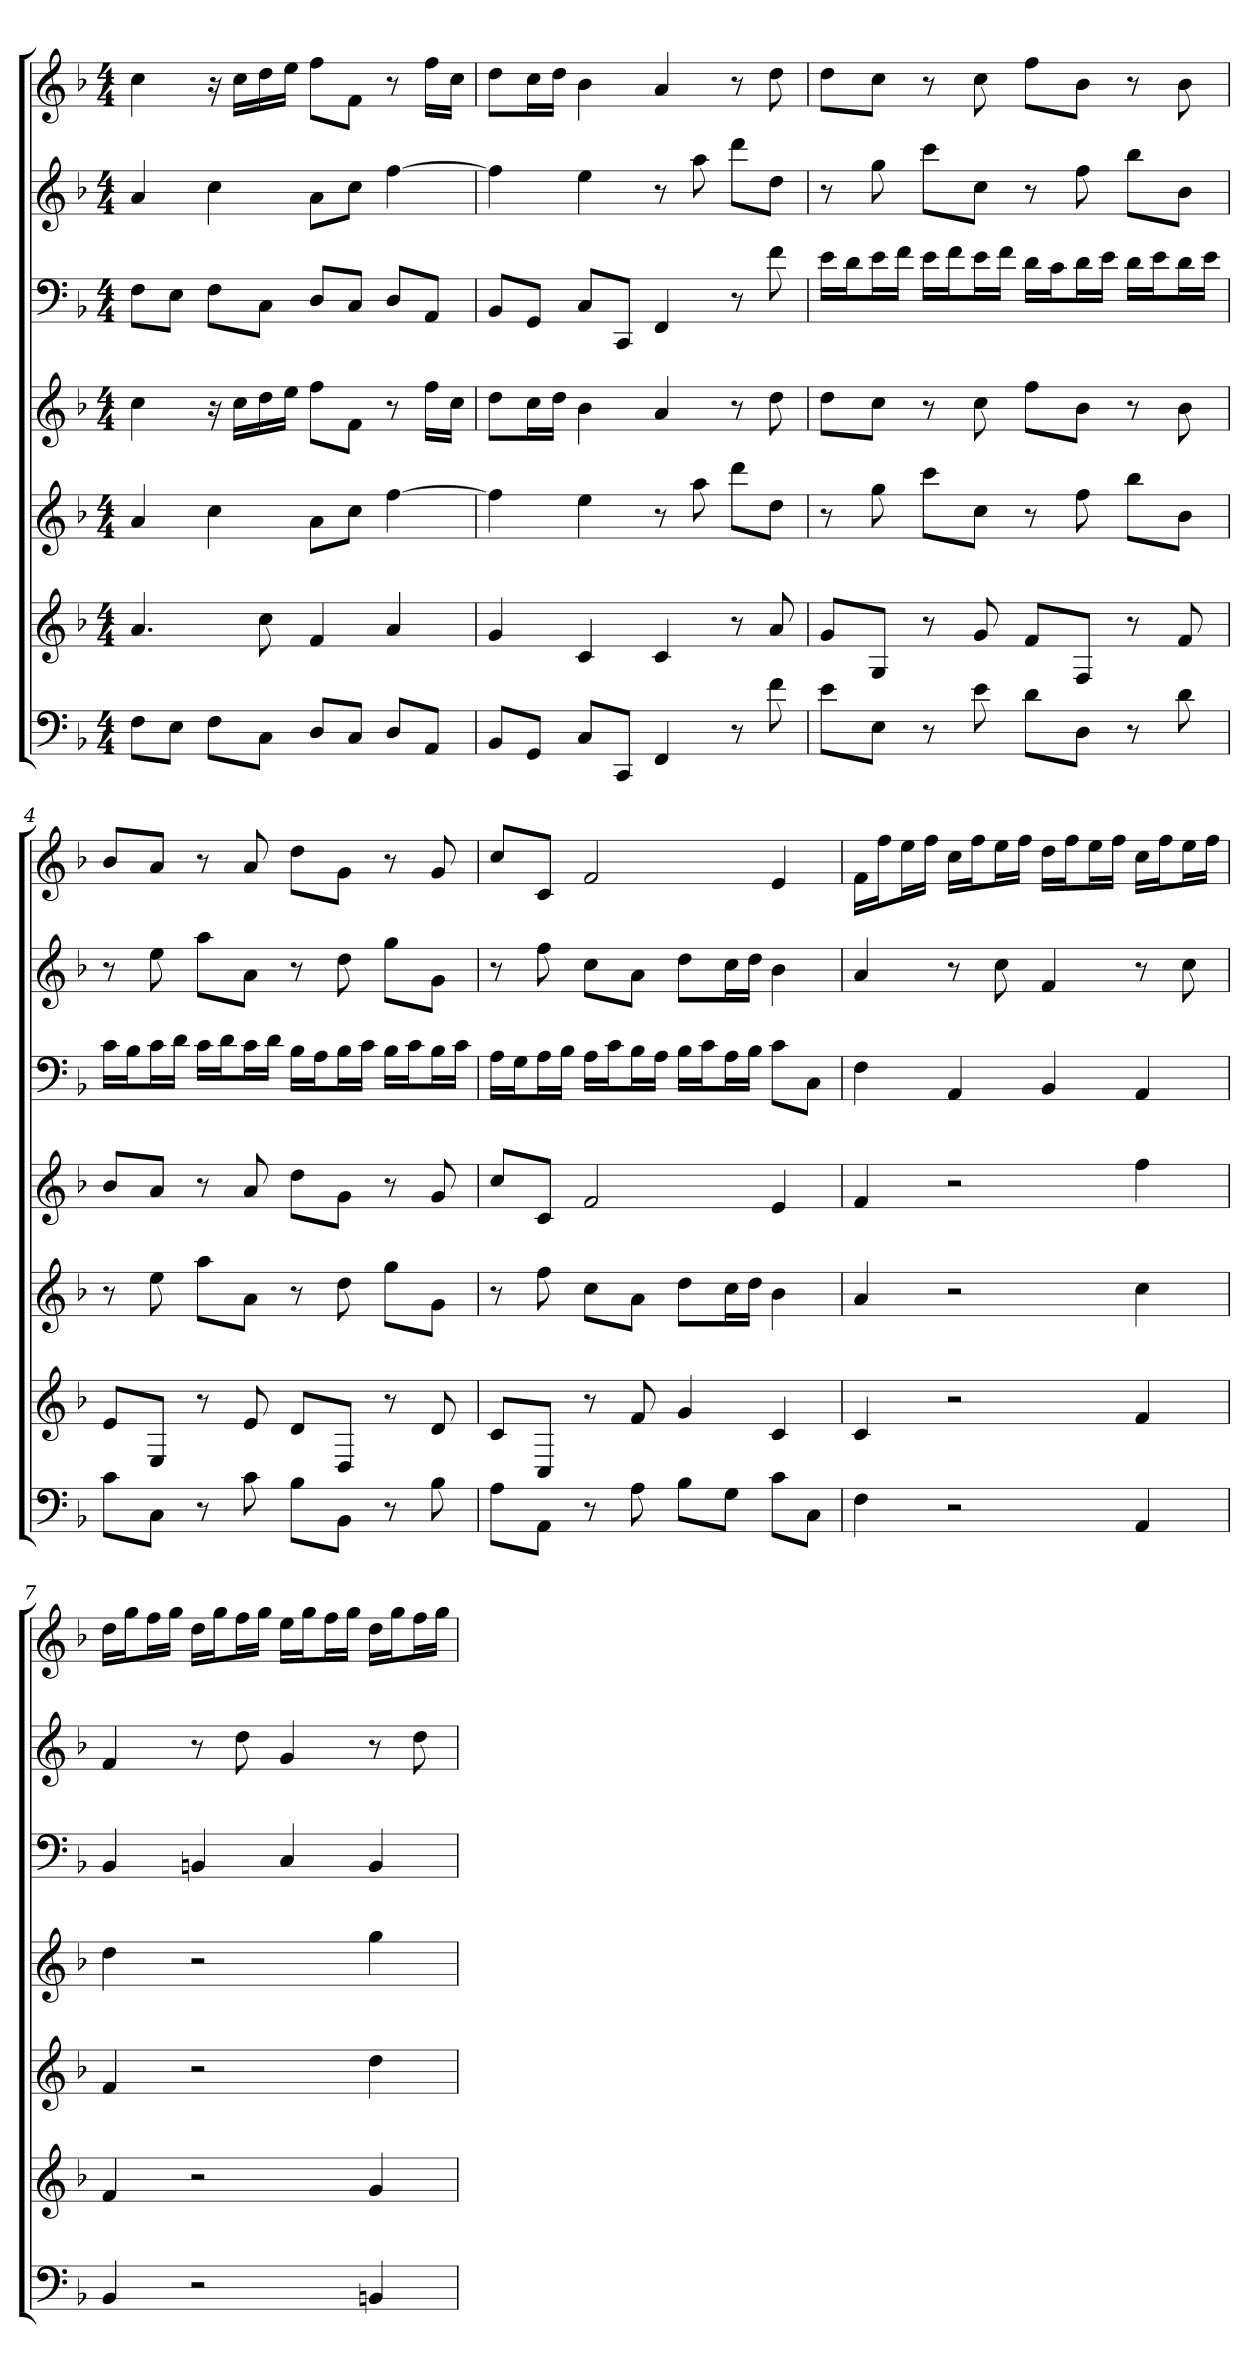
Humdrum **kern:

**kern	**kern	**kern	**kern	**kern	**kern	**kern
*part7	*part6	*part5	*part4	*part3	*part2	*part1
*staff7	*staff6	*staff5	*staff4	*staff3	*staff2	*staff1
*k[b-]	*k[b-]	*k[b-]	*k[b-]	*k[b-]	*k[b-]	*k[b-]
*F:	*F:	*F:	*F:	*F:	*F:	*F:
*M4/4	*M4/4	*M4/4	*M4/4	*M4/4	*M4/4	*M4/4
=1	=1	=1	=1	=1	=1	=1
8FL	4.a	4a	4cc	8FL	4a	4cc
8EJ	.	.	.	8EJ	.	.
8FL	.	4cc	16r	8FL	4cc	16r
.	.	.	16ccLL	.	.	16ccLL
8CJ	8cc	.	16dd	8CJ	.	16dd
.	.	.	16eeJJ	.	.	16eeJJ
8DL	4f	8aL	8ffL	8DL	8aL	8ffL
8CJ	.	8ccJ	8fJ	8CJ	8ccJ	8fJ
8DL	4a	[4ff	8r	8DL	[4ff	8r
8AAJ	.	.	16ffLL	8AAJ	.	16ffLL
.	.	.	16ccJJ	.	.	16ccJJ
=2	=2	=2	=2	=2	=2	=2
8BB-L	4g	4ff]	8ddL	8BB-L	4ff]	8ddL
8GGJ	.	.	16ccL	8GGJ	.	16ccL
.	.	.	16ddJJ	.	.	16ddJJ
8CL	4c	4ee	4b-	8CL	4ee	4b-
8CCJ	.	.	.	8CCJ	.	.
4FF	4c	8r	4a	4FF	8r	4a
.	.	8aa	.	.	8aa	.
8r	8r	8dddL	8r	8r	8dddL	8r
8f	8a	8ddJ	8dd	8f	8ddJ	8dd
=3	=3	=3	=3	=3	=3	=3
8eL	8gL	8r	8ddL	16eLL	8r	8ddL
.	.	.	.	16dJ	.	.
8EJ	8GJ	8gg	8ccJ	16eL	8gg	8ccJ
.	.	.	.	16fJJ	.	.
8r	8r	8cccL	8r	16eLL	8cccL	8r
.	.	.	.	16fJ	.	.
8e	8g	8ccJ	8cc	16eL	8ccJ	8cc
.	.	.	.	16fJJ	.	.
8dL	8fL	8r	8ffL	16dLL	8r	8ffL
.	.	.	.	16cJ	.	.
8DJ	8FJ	8ff	8b-J	16dL	8ff	8b-J
.	.	.	.	16eJJ	.	.
8r	8r	8bb-L	8r	16dLL	8bb-L	8r
.	.	.	.	16eJ	.	.
8d	8f	8b-J	8b-	16dL	8b-J	8b-
.	.	.	.	16eJJ	.	.
=4	=4	=4	=4	=4	=4	=4
8cL	8eL	8r	8b-L	16cLL	8r	8b-L
.	.	.	.	16B-J	.	.
8CJ	8EJ	8ee	8aJ	16cL	8ee	8aJ
.	.	.	.	16dJJ	.	.
8r	8r	8aaL	8r	16cLL	8aaL	8r
.	.	.	.	16dJ	.	.
8c	8e	8aJ	8a	16cL	8aJ	8a
.	.	.	.	16dJJ	.	.
8B-L	8dL	8r	8ddL	16B-LL	8r	8ddL
.	.	.	.	16AJ	.	.
8BB-J	8DJ	8dd	8gJ	16B-L	8dd	8gJ
.	.	.	.	16cJJ	.	.
8r	8r	8ggL	8r	16B-LL	8ggL	8r
.	.	.	.	16cJ	.	.
8B-	8d	8gJ	8g	16B-L	8gJ	8g
.	.	.	.	16cJJ	.	.
=5	=5	=5	=5	=5	=5	=5
8AL	8cL	8r	8ccL	16ALL	8r	8ccL
.	.	.	.	16GJ	.	.
8AAJ	8CJ	8ff	8cJ	16AL	8ff	8cJ
.	.	.	.	16B-JJ	.	.
8r	8r	8ccL	2f	16ALL	8ccL	2f
.	.	.	.	16cJ	.	.
8A	8f	8aJ	.	16B-L	8aJ	.
.	.	.	.	16AJJ	.	.
8B-L	4g	8ddL	.	16B-LL	8ddL	.
.	.	.	.	16cJ	.	.
8GJ	.	16ccL	.	16AL	16ccL	.
.	.	16ddJJ	.	16B-JJ	16ddJJ	.
8cL	4c	4b-	4e	8cL	4b-	4e
8CJ	.	.	.	8CJ	.	.
=6	=6	=6	=6	=6	=6	=6
4F	4c	4a	4f	4F	4a	16fLL
.	.	.	.	.	.	16ffJ
.	.	.	.	.	.	16eeL
.	.	.	.	.	.	16ffJJ
2r	2r	2r	2r	4AA	8r	16ccLL
.	.	.	.	.	.	16ffJ
.	.	.	.	.	8cc	16eeL
.	.	.	.	.	.	16ffJJ
.	.	.	.	4BB-	4f	16ddLL
.	.	.	.	.	.	16ffJ
.	.	.	.	.	.	16eeL
.	.	.	.	.	.	16ffJJ
4AA	4f	4cc	4ff	4AA	8r	16ccLL
.	.	.	.	.	.	16ffJ
.	.	.	.	.	8cc	16eeL
.	.	.	.	.	.	16ffJJ
=7	=7	=7	=7	=7	=7	=7
4BB-	4f	4f	4dd	4BB-	4f	16ddLL
.	.	.	.	.	.	16ggJ
.	.	.	.	.	.	16ffL
.	.	.	.	.	.	16ggJJ
2r	2r	2r	2r	4BBn	8r	16ddLL
.	.	.	.	.	.	16ggJ
.	.	.	.	.	8dd	16ffL
.	.	.	.	.	.	16ggJJ
.	.	.	.	4C	4g	16eeLL
.	.	.	.	.	.	16ggJ
.	.	.	.	.	.	16ffL
.	.	.	.	.	.	16ggJJ
4BBn	4g	4dd	4gg	4BB	8r	16ddLL
.	.	.	.	.	.	16ggJ
.	.	.	.	.	8dd	16ffL
.	.	.	.	.	.	16ggJJ
=	=	=	=	=	=	=
*-	*-	*-	*-	*-	*-	*-
